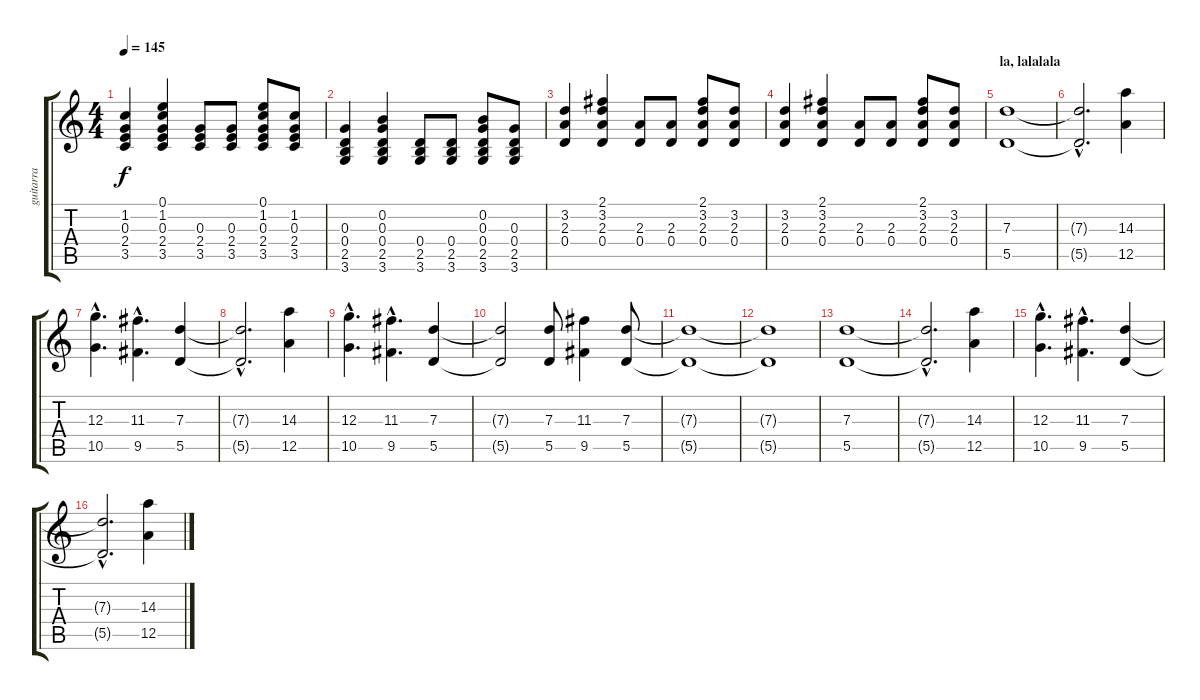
\track ("guitarra" "guitarra") {instrument electricguitarjazz}
\staff {score tabs}
\tuning (E4 B3 G3 D3 A2 E2) {hide}
\ts (4 4)
\tempo 145
\clef g2
\ks c
(1.2 0.3 2.4 3.5).4{dy f} (0.1 1.2 0.3 2.4 3.5).4 (0.3 2.4 3.5).8 (0.3 2.4 3.5).8 (0.1 1.2 0.3 2.4 3.5).8 (1.2 0.3 2.4 3.5).8 |
(0.3 0.4 2.5 3.6).4 (0.2 0.3 0.4 2.5 3.6).4 (0.4 2.5 3.6).8 (0.4 2.5 3.6).8 (0.2 0.3 0.4 2.5 3.6).8 (0.3 0.4 2.5 3.6).8 |
(3.2 2.3 0.4).4 (2.1 3.2 2.3 0.4).4 (2.3 0.4).8 (2.3 0.4).8 (2.1 3.2 2.3 0.4).8 (3.2 2.3 0.4).8 |
(3.2 2.3 0.4).4 (2.1 3.2 2.3 0.4).4 (2.3 0.4).8 (2.3 0.4).8 (2.1 3.2 2.3 0.4).8 (3.2 2.3 0.4).8 |
\section ("" "la, lalalala")
(7.3 5.5).1{volume 16 instrument distortionguitar} |
(7.3{hac t} 5.5{hac t}).2{d} (14.3 12.5).4{volume 16 instrument distortionguitar} |
(12.3{hac} 10.5{hac}).4{d volume 16 instrument distortionguitar} (11.3{hac} 9.5{hac}).4{d volume 16 instrument distortionguitar} (7.3 5.5).4{volume 16 instrument distortionguitar} |
(7.3{hac t} 5.5{hac t}).2{d} (14.3 12.5).4{volume 16 instrument distortionguitar} |
(12.3{hac} 10.5{hac}).4{d volume 16 instrument distortionguitar} (11.3{hac} 9.5{hac}).4{d volume 16 instrument distortionguitar} (7.3 5.5).4{volume 16 instrument distortionguitar} |
(7.3{t} 5.5{t}).2 (7.3 5.5).8{volume 16 instrument distortionguitar} (11.3 9.5).4{volume 16 instrument distortionguitar} (7.3 5.5).8{volume 16 instrument distortionguitar} |
(7.3{t} 5.5{t}).1 |
(7.3{t} 5.5{t}).1 |
(7.3 5.5).1{volume 16 instrument distortionguitar} |
(7.3{hac t} 5.5{hac t}).2{d} (14.3 12.5).4{volume 16 instrument distortionguitar} |
(12.3{hac} 10.5{hac}).4{d volume 16 instrument distortionguitar} (11.3{hac} 9.5{hac}).4{d volume 16 instrument distortionguitar} (7.3 5.5).4{volume 16 instrument distortionguitar} |
(7.3{hac t} 5.5{hac t}).2{d} (14.3 12.5).4{volume 16 instrument distortionguitar}
